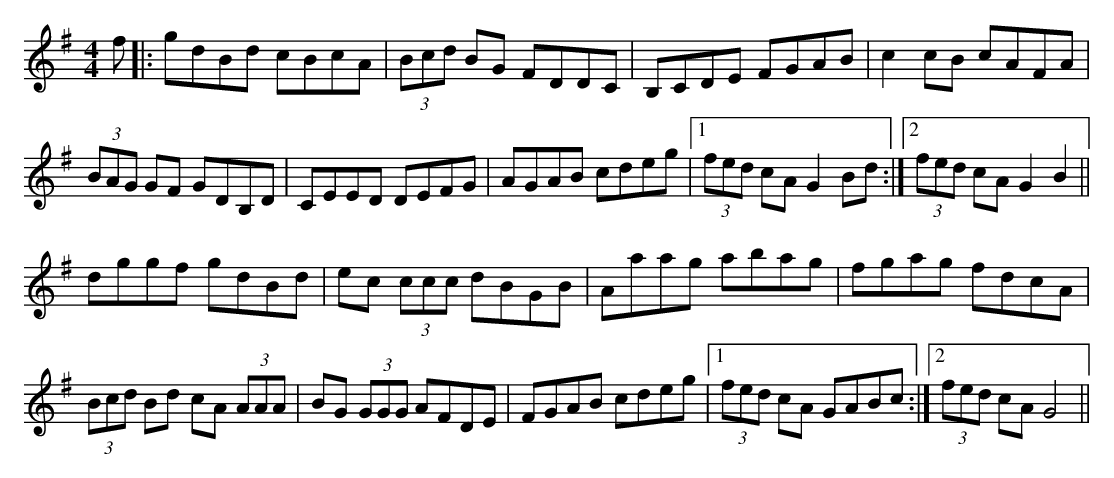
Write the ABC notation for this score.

X:1
M:4/4
K:G
f|:gdBd cBcA|(3Bcd BG FDDC|B,CDE FGAB|c2 cB cAFA|
(3BAG GF GDB,D|CEED DEFG|AGAB cdeg|1 (3fed cA G2 Bd:|2 (3fed cA G2 B2||
dggf gdBd|ec (3ccc dBGB|Aaag abag|fgag fdcA|
(3Bcd Bd cA (3AAA|BG (3GGG AFDE|FGAB cdeg|1 (3fed cA GABc:|2 (3fed cA G4||
